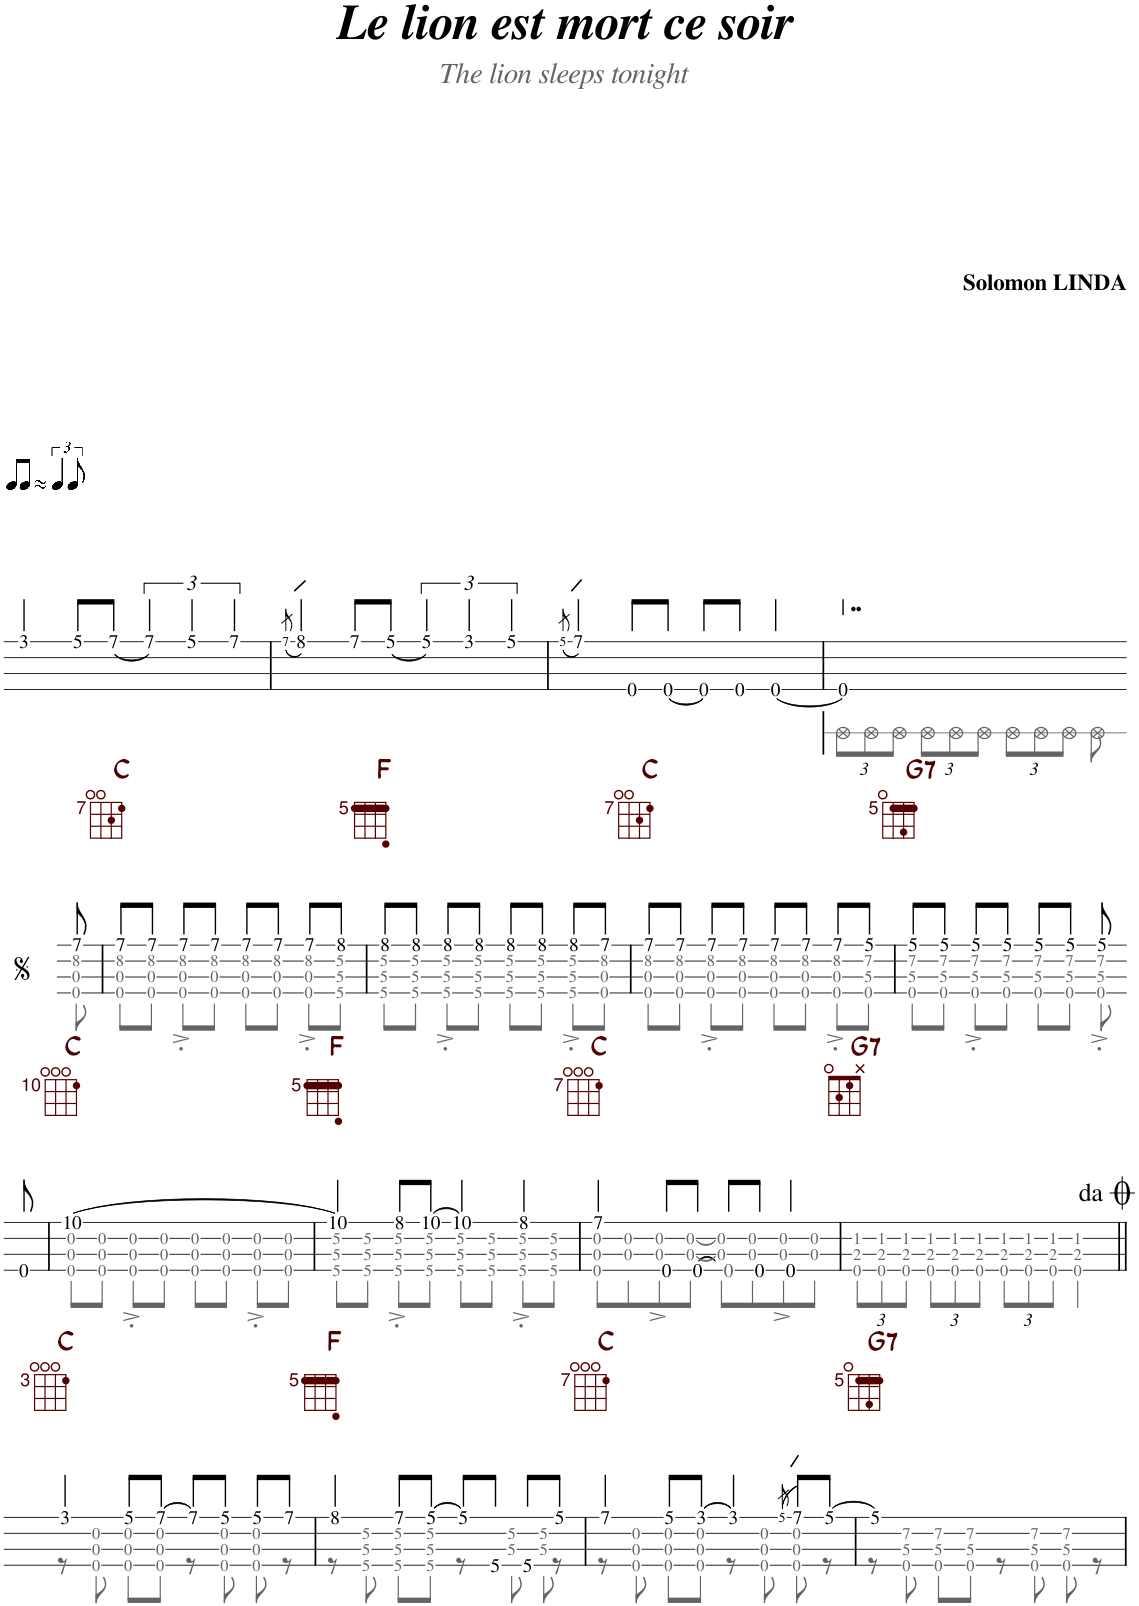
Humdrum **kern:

**kern	**kern	**harte
*part2	*part1	*part1
*staff2	*staff1	*
*I"Claves	*I"Ukulélé [Tablature]	*
*stria1	*stria4	*
*k[]	*k[]	*
*M4/4	*M4/4	*
=1	=1	=1
1r	4cc/	.
.	8dd/L	.
.	[8ee/J	.
.	6ee/]	.
.	6dd/	.
.	6ee/	.
=2	=2	=2
.	(8qee/	.
1r	4ff/)	.
.	8ee/L	.
.	[8dd/J	.
.	6dd/]	.
.	6cc/	.
.	6dd/	.
=3	=3	=3
.	(8qdd/	.
1r	4ee/)	.
.	8g/L	.
.	[8g/J	.
.	8g/L]	.
.	8g/J	.
.	[4g/	.
=4	=4	=4
*Xbrackettup	*	*
12Re!i\L	2..g/]	.
12Re!i\	.	.
12Re!i\J	.	.
12Re!i\L	.	.
12Re!i\	.	.
12Re!i\J	.	.
12Re!i\L	.	.
12Re!i\	.	.
12Re!i\J	.	.
8Re!i\	.	.
!!LO:LB:g=z
=5-	=5-	=5-
*	*^	*
8r	8ee/	8g!i\ 8c!i\ 8cc!i\	.
=6	=6	=6	=6
1r	8ee/L	8g!i\ 8c!i\ 8cc!i\L	C:maj
.	8ee/J	8g!i\ 8c!i\ 8cc!i\J	.
.	8ee/L	8g!i\^' 8c!i\^' 8cc!i\^'L	.
.	8ee/J	8g!i\ 8c!i\ 8cc!i\J	.
.	8ee/L	8g!i\ 8c!i\ 8cc!i\L	.
.	8ee/J	8g!i\ 8c!i\ 8cc!i\J	.
.	8ee/L	8g!i\^' 8c!i\^' 8cc!i\^'L	.
.	8ff/J	8cc!i\ 8f!i\ 8a!i\J	.
=7	=7	=7	=7
1r	8ff/L	8cc!i\ 8f!i\ 8a!i\L	F:maj
.	8ff/J	8cc!i\ 8f!i\ 8a!i\J	.
.	8ff/L	8cc!i\^' 8f!i\^' 8a!i\^'L	.
.	8ff/J	8cc!i\ 8f!i\ 8a!i\J	.
.	8ff/L	8cc!i\ 8f!i\ 8a!i\L	.
.	8ff/J	8cc!i\ 8f!i\ 8a!i\J	.
.	8ff/L	8cc!i\^' 8f!i\^' 8a!i\^'L	.
.	8ee/J	8g!i\ 8c!i\ 8cc!i\J	.
=8	=8	=8	=8
1r	8ee/L	8g!i\ 8c!i\ 8cc!i\L	C:maj
.	8ee/J	8g!i\ 8c!i\ 8cc!i\J	.
.	8ee/L	8g!i\^' 8c!i\^' 8cc!i\^'L	.
.	8ee/J	8g!i\ 8c!i\ 8cc!i\J	.
.	8ee/L	8g!i\ 8c!i\ 8cc!i\L	.
.	8ee/J	8g!i\ 8c!i\ 8cc!i\J	.
.	8ee/L	8g!i\^' 8c!i\^' 8cc!i\^'L	.
.	8dd/J	8g!i\ 8f!i\ 8b!i\J	.
=9	=9	=9	=9
!	!	!	!LO:H:kt=7
2r	8dd/L	8g!i\ 8f!i\ 8b!i\L	G:7
.	8dd/J	8g!i\ 8f!i\ 8b!i\J	.
.	8dd/L	8g!i\^' 8f!i\^' 8b!i\^'L	.
.	8dd/J	8g!i\ 8f!i\ 8b!i\J	.
4r	8dd/L	8g!i\ 8f!i\ 8b!i\L	.
.	8dd/J	8g!i\ 8f!i\ 8b!i\J	.
8r	8dd/	8g!i\^' 8f!i\^' 8b!i\^'	.
*	*v	*v	*
!!LO:LB:g=z
=10-	=10-	=10-
8r	8g/	.
=11	=11	=11
*	*^	*
1r	[1gg	8g!i\ 8c!i\ 8e!i\L	C:maj
.	.	8g!i\ 8c!i\ 8e!i\J	.
.	.	8g!i\^' 8c!i\^' 8e!i\^'L	.
.	.	8g!i\ 8c!i\ 8e!i\J	.
.	.	8g!i\ 8c!i\ 8e!i\L	.
.	.	8g!i\ 8c!i\ 8e!i\J	.
.	.	8g!i\^' 8c!i\^' 8e!i\^'L	.
.	.	8g!i\ 8c!i\ 8e!i\J	.
=12	=12	=12	=12
1r	4gg/]	8cc!i\ 8f!i\ 8a!i\L	F:maj
.	.	8cc!i\ 8f!i\ 8a!i\J	.
.	8ff/L	8cc!i\^' 8f!i\^' 8a!i\^'L	.
.	[8gg/J	8cc!i\ 8f!i\ 8a!i\J	.
.	4gg/]	8cc!i\ 8f!i\ 8a!i\L	.
.	.	8cc!i\ 8f!i\ 8a!i\J	.
.	4ff/	8cc!i\^' 8f!i\^' 8a!i\^'L	.
.	.	8cc!i\ 8f!i\ 8a!i\J	.
=13	=13	=13	=13
1r	4ee/	8g!i\ 8c!i\ 8e!i\L	C:maj
.	.	8c!i\ 8e!i\	.
.	8g/L	8c!i\^ 8e!i\^	.
.	[8g/J	[8c!i\ [8e!i\J	.
.	8gi/L]	8c!i\] 8e!i\]L	.
.	8g/J	8c!i\ 8e!i\	.
.	4g/	8c!i\^ 8e!i\^	.
.	.	8c!i\ 8e!i\J	.
=14	=14	=14	=14
*	*	*Xbrackettup	*
!	!	!	!LO:H:kt=7
1r	1ryy	12g!i\ 12d!i\ 12f!i\L	G:7
.	.	12g!i\ 12d!i\ 12f!i\	.
.	.	12g!i\ 12d!i\ 12f!i\J	.
.	.	12g!i\ 12d!i\ 12f!i\L	.
.	.	12g!i\ 12d!i\ 12f!i\	.
.	.	12g!i\ 12d!i\ 12f!i\J	.
.	.	12g!i\ 12d!i\ 12f!i\L	.
.	.	12g!i\ 12d!i\ 12f!i\	.
.	.	12g!i\ 12d!i\ 12f!i\J	.
.	.	4g!i\ 4d!i\ 4f!i\	.
!	!	!LO:TX:a:t=da <font size="14"/>	!
!!LO:LB:g=z	!!
=15||	=15||	=15||	=15||
1r	4cc/	8r	C:maj
.	.	8g!i\ 8c!i\ 8e!i\	.
.	8dd/L	8g!i\ 8c!i\ 8e!i\L	.
.	[8ee/J	8g!i\ 8c!i\ 8e!i\J	.
.	8ee/L]	8r	.
.	8dd/J	8g!i\ 8c!i\ 8e!i\	.
.	8dd/L	8g!i\ 8c!i\ 8e!i\	.
.	8ee/J	8r	.
=16	=16	=16	=16
1r	4ff/	8r	F:maj
.	.	8cc!i\ 8f!i\ 8a!i\	.
.	8ee/L	8cc!i\ 8f!i\ 8a!i\L	.
.	[8dd/J	8cc!i\ 8f!i\ 8a!i\J	.
.	8dd/L]	8r	.
.	8cc/J	8f!i\ 8a!i\	.
.	8cc/L	8f!i\ 8a!i\	.
.	8dd/J	8r	.
=17	=17	=17	=17
1r	4ee/	8r	C:maj
.	.	8g!i\ 8c!i\ 8e!i\	.
.	8dd/L	8g!i\ 8c!i\ 8e!i\L	.
.	[8cc/J	8g!i\ 8c!i\ 8e!i\J	.
.	4cc/]	8r	.
.	.	8g!i\ 8c!i\ 8e!i\	.
.	(8qdd/	.	.
.	8ee/L)	8g!i\ 8c!i\ 8e!i\	.
.	[8dd/J	8r	.
=18	=18	=18	=18
!	!	!	!LO:H:kt=7
1r	1dd]	8r	G:7
.	.	8g!i\ 8f!i\ 8b!i\	.
.	.	8g!i\ 8f!i\ 8b!i\L	.
.	.	8g!i\ 8f!i\ 8b!i\J	.
.	.	8r	.
.	.	8g!i\ 8f!i\ 8b!i\	.
.	.	8g!i\ 8f!i\ 8b!i\	.
.	.	8r	.
*	*v	*v	*
=	=	=
*-	*-	*-
